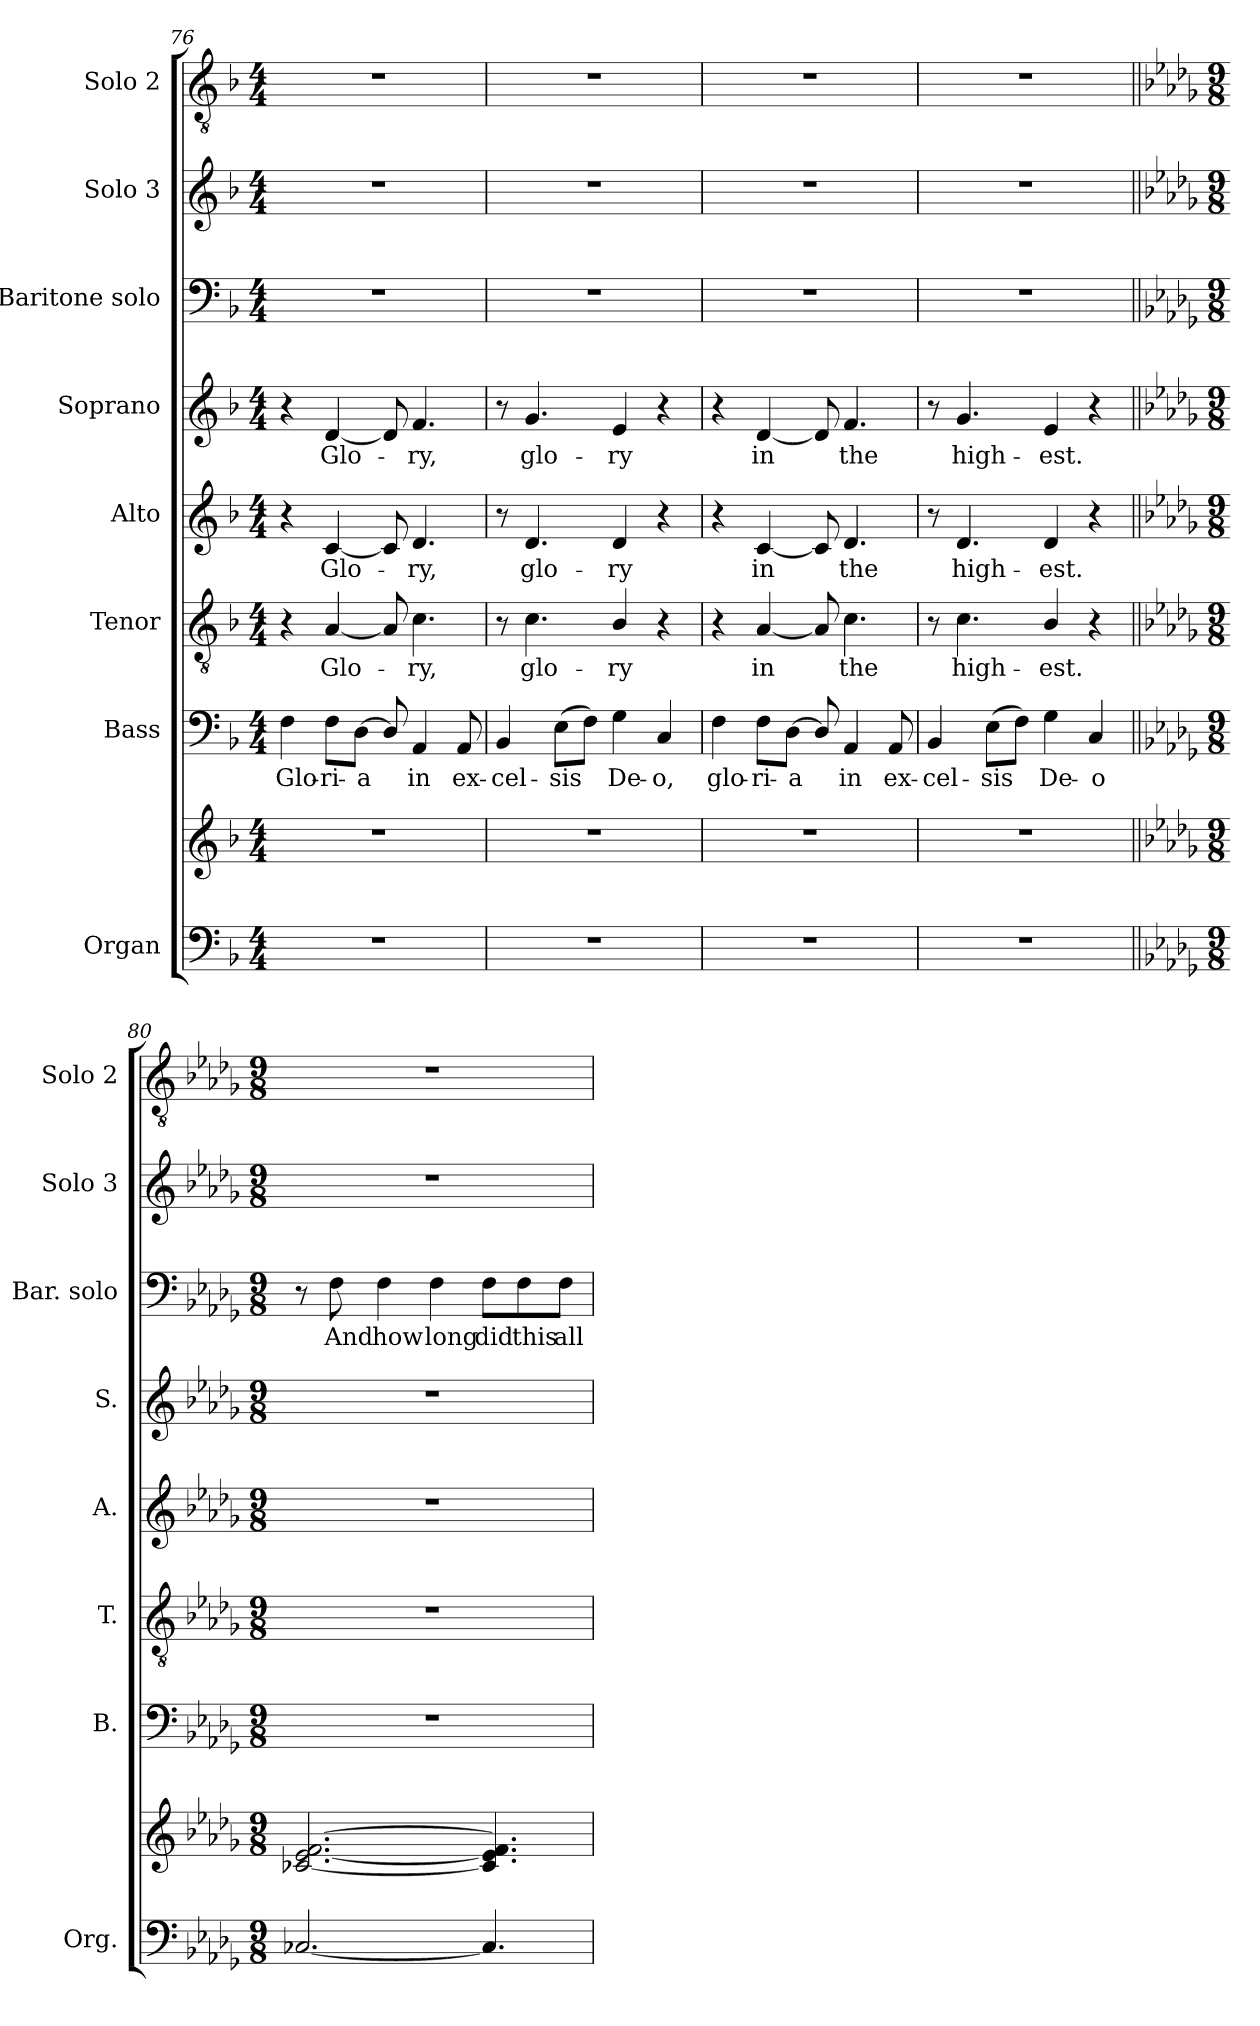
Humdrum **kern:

**kern	**kern	**kern	**text	**kern	**text	**kern	**text	**kern	**text	**kern	**text	**kern	**kern
*part8	*part8	*part7	*part7	*part6	*part6	*part5	*part5	*part4	*part4	*part3	*part3	*part2	*part1
*staff9	*staff8	*staff7	*staff7	*staff6	*staff6	*staff5	*staff5	*staff4	*staff4	*staff3	*staff3	*staff2	*staff1
*I"Organ	*	*I"Bass	*	*I"Tenor	*	*I"Alto	*	*I"Soprano	*	*I"Baritone solo	*	*I"Solo 3	*I"Solo 2
*I'Org.	*	*I'B.	*	*I'T.	*	*I'A.	*	*I'S.	*	*I'Bar. solo	*	*I'Solo 3	*I'Solo 2
*clefF4	*clefG2	*clefF4	*	*clefGv2	*	*clefG2	*	*clefG2	*	*clefF4	*	*clefG2	*clefGv2
*	*	*	*	*ITrd7c12	*	*	*	*	*	*	*	*	*
*k[b-]	*k[b-]	*k[b-]	*	*k[b-]	*	*k[b-]	*	*k[b-]	*	*k[b-]	*	*k[b-]	*k[b-]
*F:	*F:	*F:	*	*F:	*	*F:	*	*F:	*	*F:	*	*F:	*F:
*M4/4	*M4/4	*M4/4	*	*M4/4	*	*M4/4	*	*M4/4	*	*M4/4	*	*M4/4	*M4/4
=76	=76	=76	=76	=76	=76	=76	=76	=76	=76	=76	=76	=76	=76
!	!	!	!LO:LY:b:color=#000000	!	!	!	!	!	!	!	!	!	!
1r	1r	4Fi\	Glo-	4r	.	4r	.	4r	.	1r	.	1r	1r
!	!	!	!LO:LY:b:color=#000000	!	!	!	!	!	!	!	!	!	!
!	!	!	!	!	!LO:LY:b:color=#000000	!	!	!	!	!	!	!	!
!	!	!	!	!	!	!	!LO:LY:b:color=#000000	!	!	!	!	!	!
!	!	!	!	!	!	!	!	!	!LO:LY:b:color=#000000	!	!	!	!
.	.	8Fi\L	-ri-	[4AAi/	Glo-	[4ci/	Glo-	[4di/	Glo-	.	.	.	.
!	!	!	!LO:LY:b:color=#000000	!	!	!	!	!	!	!	!	!	!
.	.	[8Di\J	-a	.	.	.	.	.	.	.	.	.	.
.	.	8Di/]	.	8AAi/]	.	8ci/]	.	8di/]	.	.	.	.	.
!	!	!	!LO:LY:b:color=#000000	!	!	!	!	!	!	!	!	!	!
!	!	!	!	!	!LO:LY:b:color=#000000	!	!	!	!	!	!	!	!
!	!	!	!	!	!	!	!LO:LY:b:color=#000000	!	!	!	!	!	!
!	!	!	!	!	!	!	!	!	!LO:LY:b:color=#000000	!	!	!	!
.	.	4AAi/	in	4.Ci\	-ry,	4.di/	-ry,	4.fi/	-ry,	.	.	.	.
!	!	!	!LO:LY:b:color=#000000	!	!	!	!	!	!	!	!	!	!
.	.	8AAi/	ex-	.	.	.	.	.	.	.	.	.	.
=77	=77	=77	=77	=77	=77	=77	=77	=77	=77	=77	=77	=77	=77
!	!	!	!LO:LY:b:color=#000000	!	!	!	!	!	!	!	!	!	!
1r	1r	4BB-i/	-cel-	8r	.	8r	.	8r	.	1r	.	1r	1r
!	!	!	!	!	!LO:LY:b:color=#000000	!	!	!	!	!	!	!	!
!	!	!	!	!	!	!	!LO:LY:b:color=#000000	!	!	!	!	!	!
!	!	!	!	!	!	!	!	!	!LO:LY:b:color=#000000	!	!	!	!
.	.	.	.	4.Ci\	glo-	4.di/	glo-	4.gi/	glo-	.	.	.	.
!	!	!	!LO:LY:b:color=#000000	!	!	!	!	!	!	!	!	!	!
.	.	(8Ei\L	-sis	.	.	.	.	.	.	.	.	.	.
.	.	8Fi\J)	.	.	.	.	.	.	.	.	.	.	.
!	!	!	!LO:LY:b:color=#000000	!	!	!	!	!	!	!	!	!	!
!	!	!	!	!	!LO:LY:b:color=#000000	!	!	!	!	!	!	!	!
!	!	!	!	!	!	!	!LO:LY:b:color=#000000	!	!	!	!	!	!
!	!	!	!	!	!	!	!	!	!LO:LY:b:color=#000000	!	!	!	!
.	.	4Gi\	De-	4BB-i/	-ry	4di/	-ry	4ei/	-ry	.	.	.	.
!	!	!	!LO:LY:b:color=#000000	!	!	!	!	!	!	!	!	!	!
.	.	4Ci/	-o,	4r	.	4r	.	4r	.	.	.	.	.
=78	=78	=78	=78	=78	=78	=78	=78	=78	=78	=78	=78	=78	=78
!	!	!	!LO:LY:b:color=#000000	!	!	!	!	!	!	!	!	!	!
1r	1r	4Fi\	glo-	4r	.	4r	.	4r	.	1r	.	1r	1r
!	!	!	!LO:LY:b:color=#000000	!	!	!	!	!	!	!	!	!	!
!	!	!	!	!	!LO:LY:b:color=#000000	!	!	!	!	!	!	!	!
!	!	!	!	!	!	!	!LO:LY:b:color=#000000	!	!	!	!	!	!
!	!	!	!	!	!	!	!	!	!LO:LY:b:color=#000000	!	!	!	!
.	.	8Fi\L	-ri-	[4AAi/	in	[4ci/	in	[4di/	in	.	.	.	.
!	!	!	!LO:LY:b:color=#000000	!	!	!	!	!	!	!	!	!	!
.	.	[8Di\J	-a	.	.	.	.	.	.	.	.	.	.
.	.	8Di/]	.	8AAi/]	.	8ci/]	.	8di/]	.	.	.	.	.
!	!	!	!LO:LY:b:color=#000000	!	!	!	!	!	!	!	!	!	!
!	!	!	!	!	!LO:LY:b:color=#000000	!	!	!	!	!	!	!	!
!	!	!	!	!	!	!	!LO:LY:b:color=#000000	!	!	!	!	!	!
!	!	!	!	!	!	!	!	!	!LO:LY:b:color=#000000	!	!	!	!
.	.	4AAi/	in	4.Ci\	the	4.di/	the	4.fi/	the	.	.	.	.
!	!	!	!LO:LY:b:color=#000000	!	!	!	!	!	!	!	!	!	!
.	.	8AAi/	ex-	.	.	.	.	.	.	.	.	.	.
!!LO:PB:g=z
=79	=79	=79	=79	=79	=79	=79	=79	=79	=79	=79	=79	=79	=79
!	!	!	!LO:LY:b:color=#000000	!	!	!	!	!	!	!	!	!	!
1r	1r	4BB-i/	-cel-	8r	.	8r	.	8r	.	1r	.	1r	1r
!	!	!	!	!	!LO:LY:b:color=#000000	!	!	!	!	!	!	!	!
!	!	!	!	!	!	!	!LO:LY:b:color=#000000	!	!	!	!	!	!
!	!	!	!	!	!	!	!	!	!LO:LY:b:color=#000000	!	!	!	!
.	.	.	.	4.Ci\	high-	4.di/	high-	4.gi/	high-	.	.	.	.
!	!	!	!LO:LY:b:color=#000000	!	!	!	!	!	!	!	!	!	!
.	.	(8Ei\L	-sis	.	.	.	.	.	.	.	.	.	.
.	.	8Fi\J)	.	.	.	.	.	.	.	.	.	.	.
!	!	!	!LO:LY:b:color=#000000	!	!	!	!	!	!	!	!	!	!
!	!	!	!	!	!LO:LY:b:color=#000000	!	!	!	!	!	!	!	!
!	!	!	!	!	!	!	!LO:LY:b:color=#000000	!	!	!	!	!	!
!	!	!	!	!	!	!	!	!	!LO:LY:b:color=#000000	!	!	!	!
.	.	4Gi\	De-	4BB-i/	-est.	4di/	-est.	4ei/	-est.	.	.	.	.
!	!	!	!LO:LY:b:color=#000000	!	!	!	!	!	!	!	!	!	!
.	.	4Ci/	-o	4r	.	4r	.	4r	.	.	.	.	.
=80||	=80||	=80||	=80||	=80||	=80||	=80||	=80||	=80||	=80||	=80||	=80||	=80||	=80||
*k[b-e-a-d-g-]	*k[b-e-a-d-g-]	*k[b-e-a-d-g-]	*	*k[b-e-a-d-g-]	*	*k[b-e-a-d-g-]	*	*k[b-e-a-d-g-]	*	*k[b-e-a-d-g-]	*	*k[b-e-a-d-g-]	*k[b-e-a-d-g-]
*D-:	*D-:	*D-:	*	*D-:	*	*D-:	*	*D-:	*	*D-:	*	*D-:	*D-:
*M9/8	*M9/8	*M9/8	*	*M9/8	*	*M9/8	*	*M9/8	*	*M9/8	*	*M9/8	*M9/8
!	!	!LO:N:vis=1	!	!LO:N:vis=1	!	!LO:N:vis=1	!	!LO:N:vis=1	!	!	!	!LO:N:vis=1	!LO:N:vis=1
[2.C-Xi/	[2.c-Xi/ [2.e-i [2.fi	8%9r	.	8%9r	.	8%9r	.	8%9r	.	8r	.	8%9r	8%9r
!	!	!	!	!	!	!	!	!	!	!	!LO:LY:b:color=#000000	!	!
.	.	.	.	.	.	.	.	.	.	8Fi\	And	.	.
!	!	!	!	!	!	!	!	!	!	!	!LO:LY:b:color=#000000	!	!
.	.	.	.	.	.	.	.	.	.	4Fi\	how	.	.
!	!	!	!	!	!	!	!	!	!	!	!LO:LY:b:color=#000000	!	!
.	.	.	.	.	.	.	.	.	.	4Fi\	long	.	.
!	!	!	!	!	!	!	!	!	!	!	!LO:LY:b:color=#000000	!	!
4.C-i/]	4.c-i/] 4.e-i] 4.fi]	.	.	.	.	.	.	.	.	8Fi\L	did	.	.
!	!	!	!	!	!	!	!	!	!	!	!LO:LY:b:color=#000000	!	!
.	.	.	.	.	.	.	.	.	.	8Fi\	this	.	.
!	!	!	!	!	!	!	!	!	!	!	!LO:LY:b:color=#000000	!	!
.	.	.	.	.	.	.	.	.	.	8Fi\J	all	.	.
=	=	=	=	=	=	=	=	=	=	=	=	=	=
*-	*-	*-	*-	*-	*-	*-	*-	*-	*-	*-	*-	*-	*-
